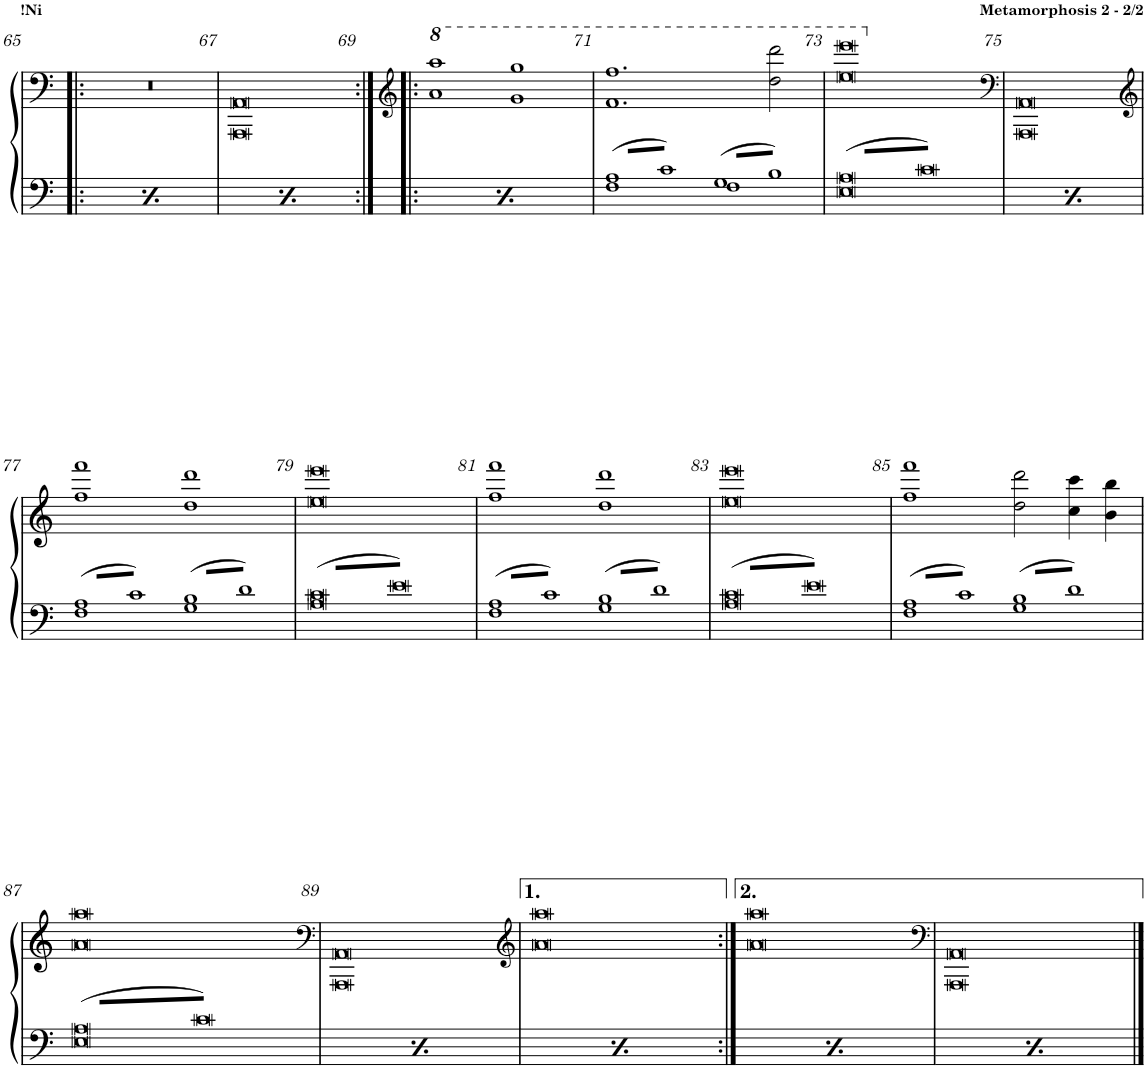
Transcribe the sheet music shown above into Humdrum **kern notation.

**kern	**kern
*part1	*part1
*staff2	*staff1
*I"Piano	*
*I'Pno.	*
!!LO:PB:g=z
*clefF4	*clefF4
*k[]	*k[]
*M8/4	*M8/4
=65!|:	=65!|:
*^	*
3%2.A	0E	0r
3%2.c	.	.
=67	=67	=67
3%2.A	0E	0AAA 0AA
3%2.c	.	.
=69:|!|:	=69:|!|:	=69:|!|:
*	*	*clefG2
*	*	*8va
3%2.A	0E	1aa 1aaa
3%2.c	.	1gg 1ggg
=71	=71	=71
3.A	1F	1.ff 1.fff
3.c	.	.
3.G	1F	.
3.B	.	2ddd\ 2dddd\
=73	=73	=73
3%2.A	0E	0eee 0eeee
3%2.c	.	.
=75	=75	=75
*	*	*clefF4
*	*	*X8va
3%2.A	0E	0AAA 0AA
3%2.c	.	.
!!LO:LB:g=z
=77	=77	=77
*	*	*clefG2
3.A	1F	1ff 1fff
3.c	.	.
3.B	1G	1dd 1ddd
3.d	.	.
=79	=79	=79
3%2.c	0A	0ee 0eee
3%2.e	.	.
=81	=81	=81
3.A	1F	1ff 1fff
3.c	.	.
3.B	1G	1dd 1ddd
3.d	.	.
=83	=83	=83
3%2.c	0A	0ee 0eee
3%2.e	.	.
=85	=85	=85
3.A	1F	1ff 1fff
3.c	.	.
3.B	1G	2dd\ 2ddd\
3.d	.	4cc\ 4ccc\
.	.	4b\ 4bb\
!!LO:LB:g=z
=87	=87	=87
3%2.A	0E	0a 0aa
3%2.c	.	.
=89	=89	=89
*	*	*clefF4
3%2.A	0E	0AAA 0AA
3%2.c	.	.
=91	=91	=91
*	*	*clefG2
3%2.A	0E	0a 0aa
3%2.c	.	.
=93:|!	=93:|!	=93:|!
3%2.A	0E	0a 0aa
3%2.c	.	.
=95	=95	=95
*	*	*clefF4
3%2.A	0E	0AAA 0AA
3%2.c	.	.
*v	*v	*
==	==
*-	*-
